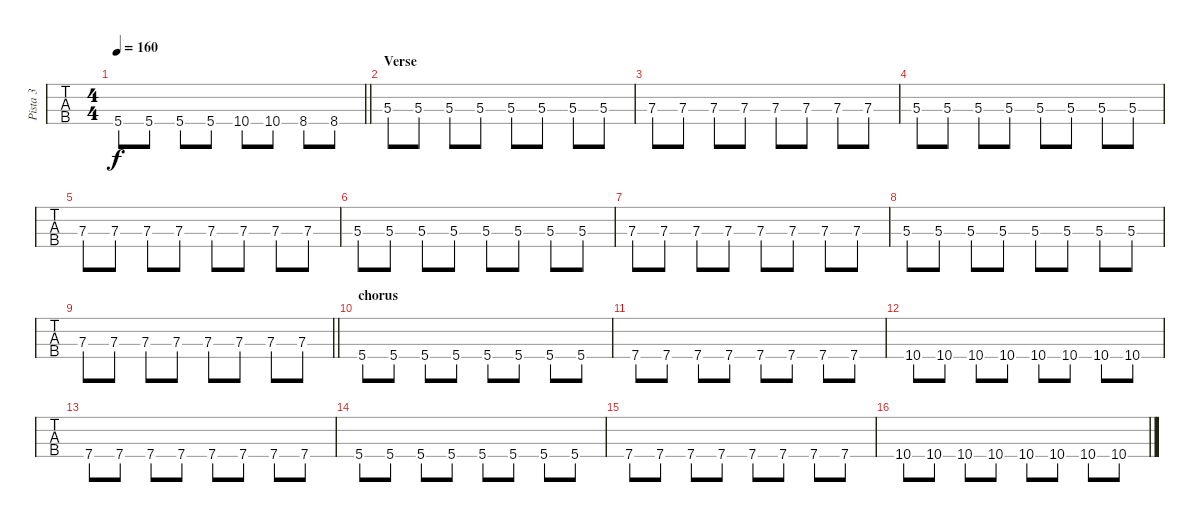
\track ("Pista 3" "Pista 3") {instrument electricbassfinger}
\staff {tabs}
\tuning (G2 D2 A1 E1) {hide}
\ts (4 4)
\tempo 160
\clef f4
\barLineRight lightlight
\ks c
5.4.8{dy f} 5.4.8 5.4.8 5.4.8 10.4.8 10.4.8 8.4.8 8.4.8 |
\section ("" "Verse")
5.3.8 5.3.8 5.3.8 5.3.8 5.3.8 5.3.8 5.3.8 5.3.8 |
7.3.8 7.3.8 7.3.8 7.3.8 7.3.8 7.3.8 7.3.8 7.3.8 |
5.3.8 5.3.8 5.3.8 5.3.8 5.3.8 5.3.8 5.3.8 5.3.8 |
7.3.8 7.3.8 7.3.8 7.3.8 7.3.8 7.3.8 7.3.8 7.3.8 |
5.3.8 5.3.8 5.3.8 5.3.8 5.3.8 5.3.8 5.3.8 5.3.8 |
7.3.8 7.3.8 7.3.8 7.3.8 7.3.8 7.3.8 7.3.8 7.3.8 |
5.3.8 5.3.8 5.3.8 5.3.8 5.3.8 5.3.8 5.3.8 5.3.8 |
\barLineRight lightlight
7.3.8 7.3.8 7.3.8 7.3.8 7.3.8 7.3.8 7.3.8 7.3.8 |
\section ("" "chorus")
5.4.8 5.4.8 5.4.8 5.4.8 5.4.8 5.4.8 5.4.8 5.4.8 |
7.4.8 7.4.8 7.4.8 7.4.8 7.4.8 7.4.8 7.4.8 7.4.8 |
10.4.8 10.4.8 10.4.8 10.4.8 10.4.8 10.4.8 10.4.8 10.4.8 |
7.4.8 7.4.8 7.4.8 7.4.8 7.4.8 7.4.8 7.4.8 7.4.8 |
5.4.8 5.4.8 5.4.8 5.4.8 5.4.8 5.4.8 5.4.8 5.4.8 |
7.4.8 7.4.8 7.4.8 7.4.8 7.4.8 7.4.8 7.4.8 7.4.8 |
10.4.8 10.4.8 10.4.8 10.4.8 10.4.8 10.4.8 10.4.8 10.4.8
